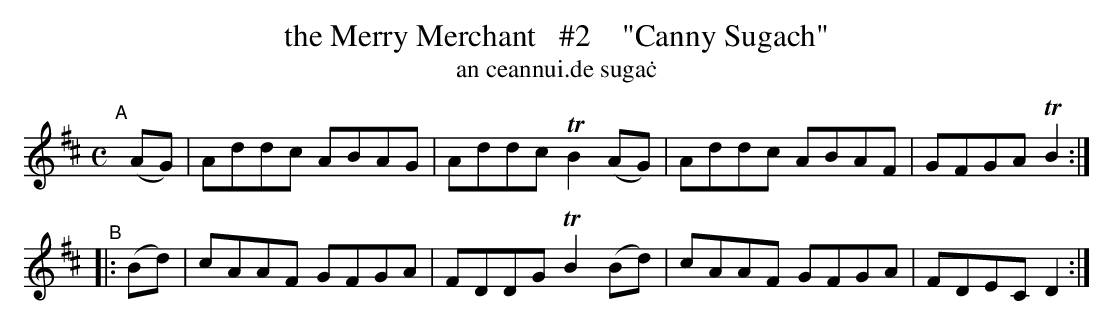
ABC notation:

X:1
T: the Merry Merchant   #2    "Canny Sugach"
T: an ceannui\.de suga\.c
M: C
L: 1/8
K: D
"^A"[|](AG) | Addc ABAG | Addc TB2(AG) | Addc ABAF | GFGA TB2 :|
"^B"|: (Bd) | cAAF GFGA | FDDG TB2(Bd) | cAAF GFGA | FDEC  D2 :|
